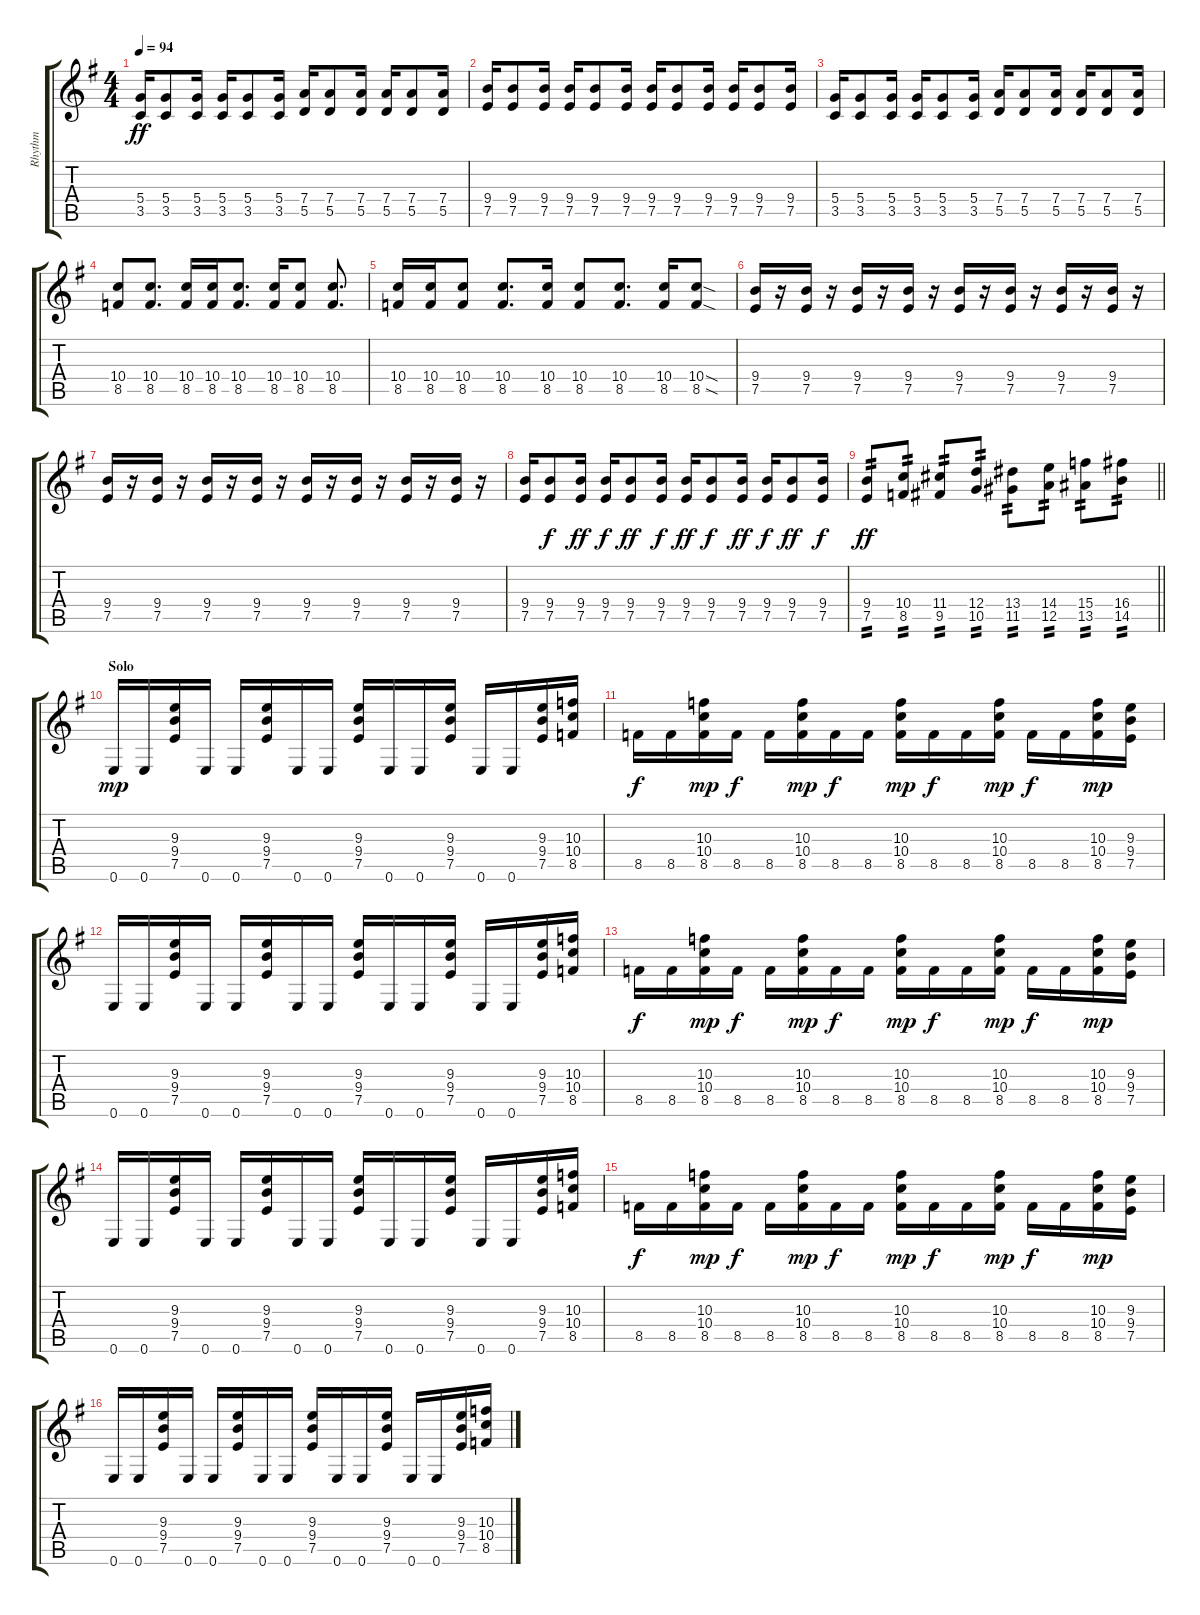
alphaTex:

\track ("Rhythm" "Rhythm") {instrument distortionguitar}
\staff {score tabs}
\tuning (E4 B3 G3 D3 A2 E2) {hide}
\ts (4 4)
\tempo 94
\clef g2
\ks g
(5.4 3.5).16{dy ff} (5.4 3.5).8 (5.4 3.5).16 (5.4 3.5).16 (5.4 3.5).8 (5.4 3.5).16 (7.4 5.5).16 (7.4 5.5).8 (7.4 5.5).16 (7.4 5.5).16 (7.4 5.5).8 (7.4 5.5).16 |
(9.4 7.5).16 (9.4 7.5).8 (9.4 7.5).16 (9.4 7.5).16 (9.4 7.5).8 (9.4 7.5).16 (9.4 7.5).16 (9.4 7.5).8 (9.4 7.5).16 (9.4 7.5).16 (9.4 7.5).8 (9.4 7.5).16 |
(5.4 3.5).16 (5.4 3.5).8 (5.4 3.5).16 (5.4 3.5).16 (5.4 3.5).8 (5.4 3.5).16 (7.4 5.5).16 (7.4 5.5).8 (7.4 5.5).16 (7.4 5.5).16 (7.4 5.5).8 (7.4 5.5).16 |
(10.4 8.5).8 (10.4 8.5).8{d} (10.4 8.5).16 (10.4 8.5).16 (10.4 8.5).8{d} (10.4 8.5).16 (10.4 8.5).8 (10.4 8.5).8{d} |
(10.4 8.5).16 (10.4 8.5).16 (10.4 8.5).8 (10.4 8.5).8{d} (10.4 8.5).16 (10.4 8.5).8 (10.4 8.5).8{d} (10.4 8.5).16 (10.4{sod} 8.5{sod}).8 |
(9.4 7.5).16 r.16 (9.4 7.5).16 r.16 (9.4 7.5).16 r.16 (9.4 7.5).16 r.16 (9.4 7.5).16 r.16 (9.4 7.5).16 r.16 (9.4 7.5).16 r.16 (9.4 7.5).16 r.16 |
(9.4 7.5).16 r.16 (9.4 7.5).16 r.16 (9.4 7.5).16 r.16 (9.4 7.5).16 r.16 (9.4 7.5).16 r.16 (9.4 7.5).16 r.16 (9.4 7.5).16 r.16 (9.4 7.5).16 r.16 |
(9.4 7.5).16 (9.4 7.5).8{dy f} (9.4 7.5).16{dy ff} (9.4 7.5).16{dy f} (9.4 7.5).8{dy ff} (9.4 7.5).16{dy f} (9.4 7.5).16{dy ff} (9.4 7.5).8{dy f} (9.4 7.5).16{dy ff} (9.4 7.5).16{dy f} (9.4 7.5).8{dy ff} (9.4 7.5).16{dy f} |
\barLineRight lightlight
(9.4 7.5).8{tp 2 dy ff} (10.4 8.5).8{tp 2} (11.4 9.5).8{tp 2} (12.4 10.5).8{tp 2} (13.4 11.5).8{tp 2} (14.4 12.5).8{tp 2} (15.4 13.5).8{tp 2} (16.4 14.5).8{tp 2} |
\section ("" "Solo")
0.6.16{dy mp} 0.6.16 (9.3 9.4 7.5).16 0.6.16 0.6.16 (9.3 9.4 7.5).16 0.6.16 0.6.16 (9.3 9.4 7.5).16 0.6.16 0.6.16 (9.3 9.4 7.5).16 0.6.16 0.6.16 (9.3 9.4 7.5).16 (10.3 10.4 8.5).16 |
8.5.16{dy f} 8.5.16 (10.3 10.4 8.5).16{dy mp} 8.5.16{dy f} 8.5.16 (10.3 10.4 8.5).16{dy mp} 8.5.16{dy f} 8.5.16 (10.3 10.4 8.5).16{dy mp} 8.5.16{dy f} 8.5.16 (10.3 10.4 8.5).16{dy mp} 8.5.16{dy f} 8.5.16 (10.3 10.4 8.5).16{dy mp} (9.3 9.4 7.5).16 |
0.6.16 0.6.16 (9.3 9.4 7.5).16 0.6.16 0.6.16 (9.3 9.4 7.5).16 0.6.16 0.6.16 (9.3 9.4 7.5).16 0.6.16 0.6.16 (9.3 9.4 7.5).16 0.6.16 0.6.16 (9.3 9.4 7.5).16 (10.3 10.4 8.5).16 |
8.5.16{dy f} 8.5.16 (10.3 10.4 8.5).16{dy mp} 8.5.16{dy f} 8.5.16 (10.3 10.4 8.5).16{dy mp} 8.5.16{dy f} 8.5.16 (10.3 10.4 8.5).16{dy mp} 8.5.16{dy f} 8.5.16 (10.3 10.4 8.5).16{dy mp} 8.5.16{dy f} 8.5.16 (10.3 10.4 8.5).16{dy mp} (9.3 9.4 7.5).16 |
0.6.16 0.6.16 (9.3 9.4 7.5).16 0.6.16 0.6.16 (9.3 9.4 7.5).16 0.6.16 0.6.16 (9.3 9.4 7.5).16 0.6.16 0.6.16 (9.3 9.4 7.5).16 0.6.16 0.6.16 (9.3 9.4 7.5).16 (10.3 10.4 8.5).16 |
8.5.16{dy f} 8.5.16 (10.3 10.4 8.5).16{dy mp} 8.5.16{dy f} 8.5.16 (10.3 10.4 8.5).16{dy mp} 8.5.16{dy f} 8.5.16 (10.3 10.4 8.5).16{dy mp} 8.5.16{dy f} 8.5.16 (10.3 10.4 8.5).16{dy mp} 8.5.16{dy f} 8.5.16 (10.3 10.4 8.5).16{dy mp} (9.3 9.4 7.5).16 |
0.6.16 0.6.16 (9.3 9.4 7.5).16 0.6.16 0.6.16 (9.3 9.4 7.5).16 0.6.16 0.6.16 (9.3 9.4 7.5).16 0.6.16 0.6.16 (9.3 9.4 7.5).16 0.6.16 0.6.16 (9.3 9.4 7.5).16 (10.3 10.4 8.5).16
